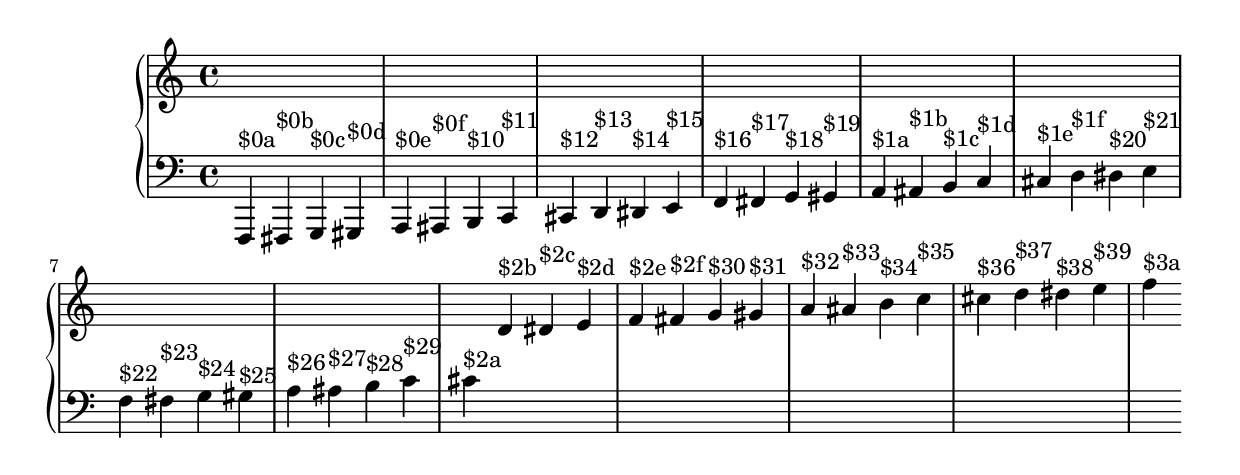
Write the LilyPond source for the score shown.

\version "2.16.0"

\header {
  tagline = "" % removed
}

\language english

\score
{
	\new PianoStaff
	\autochange
	{
		f,,^"$0a"  fs,,^"$0b"  g,,^"$0c"  gs,,^"$0d"  a,,^"$0e"  as,,^"$0f"  b,,^"$10"  c,^"$11"  cs,^"$12"  d,^"$13"  ds,^"$14"  e,^"$15"  f,^"$16"  fs,^"$17"  g,^"$18"  gs,^"$19"  a,^"$1a"  as,^"$1b"  b,^"$1c"  c^"$1d"  cs^"$1e"  d^"$1f"  ds^"$20"  e^"$21"  f^"$22"  fs^"$23"  g^"$24"  gs^"$25"  a^"$26"  as^"$27"  b^"$28"  c'^"$29"  cs'^"$2a"  d'^"$2b"  ds'^"$2c"  e'^"$2d"  f'^"$2e"  fs'^"$2f"  g'^"$30"  gs'^"$31"  a'^"$32"  as'^"$33"  b'^"$34"  c''^"$35"  cs''^"$36"  d''^"$37"  ds''^"$38"  e''^"$39"  f''^"$3a"
	}
}
